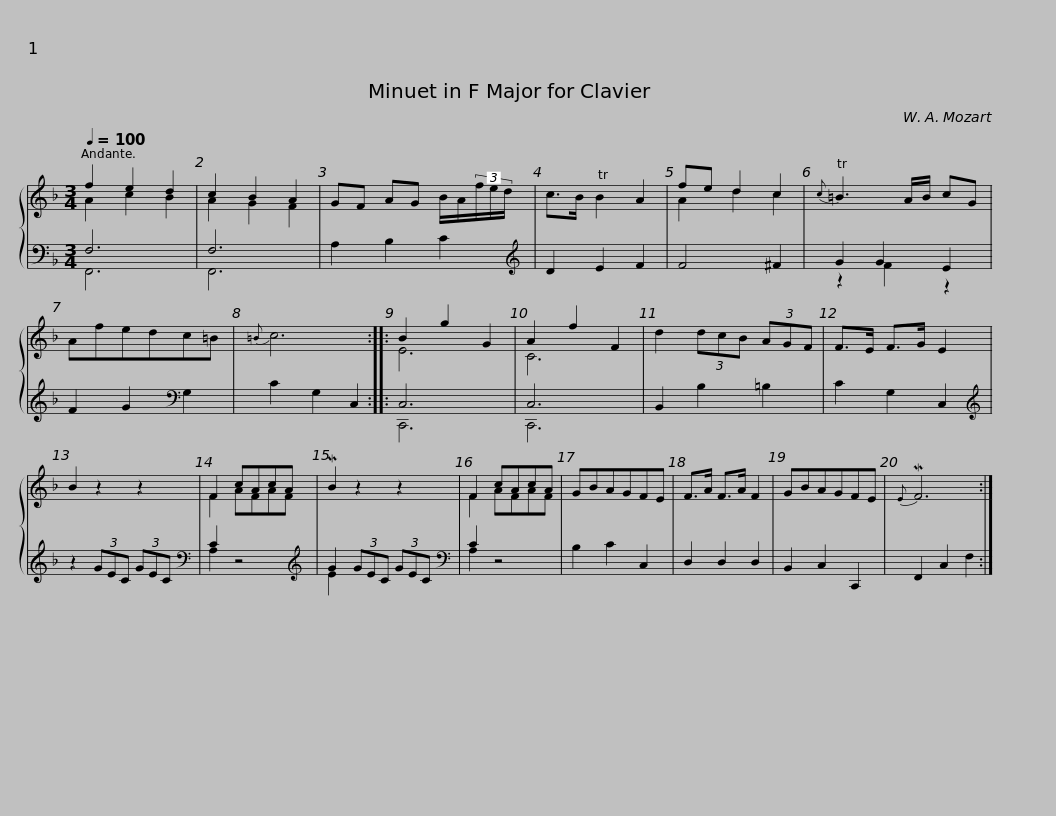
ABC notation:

X:1
%%score { ( 1 2 ) | ( 3 4 ) }
L:1/8
Q:1/4=100
M:3/4
I:linebreak $
K:F
V:1 treble
V:2 treble
V:3 bass
V:4 bass
V:1
 f2 e2 d2 | c2 B2 A2 | GF AG B/A/(3f/e/d/ | c>B TB2 A2 | fe d2 c2 | %5
{c} T=B3 A/B/ cG | Afedc=B |{=B} c6 ::$ B2 g2 G2 | A2 f2 F2 | %10
 d2 (3dcB (3AGF | F>E F>G E2 | B2 z2 z2 | F2 cAcA | MB2 z2 z2 |$ %15
 F2 cAcA | GBAGFE | F>A F>A F2 | GBAGFE |{E} MF6 :| %20
V:2
 A2 c2 B2 | A2 G2 F2 | x6 | x6 | A2 d2 c2 | %5
 x6 | x6 | x6 ::$ E6 | C6 | %10
 x6 | x6 | x6 | F2 AFAF | x6 |$ %15
 F2 AFAF | x6 | x6 | x6 | x6 :| %20
V:3
 F,6 | F,6 | A,2 B,2 C2 |[K:treble] D2 E2 F2 | F4 ^F2 | %5
 G2 G2 E2 | F2 G2[K:bass] G,2 | C2 G,2 C,2 ::$ C,6 | C,6 | %10
 B,,2 B,2 =B,2 | C2 G,2 C,2 |[K:treble] z2 (3GEC (3GEC |[K:bass] C2 z4 |[K:treble] G2 (3GEC (3GEC |$ %15
[K:bass] C2 z4 | B,2 C2 C,2 | D,2 D,2 D,2 | B,,2 C,2 C,,2 | F,,2 C,2 F,2 :| %20
V:4
 F,,6 | F,,6 | x6 |[K:treble] x6 | x6 | %5
 z2 F2 z2 | x4[K:bass] x2 | x6 ::$ C,,6 | C,,6 | %10
 x6 | x6 |[K:treble] x6 |[K:bass] A,2 z4 |[K:treble] E2 x4 |$ %15
[K:bass] A,2 z4 | x6 | x6 | x6 | x6 :| %20
